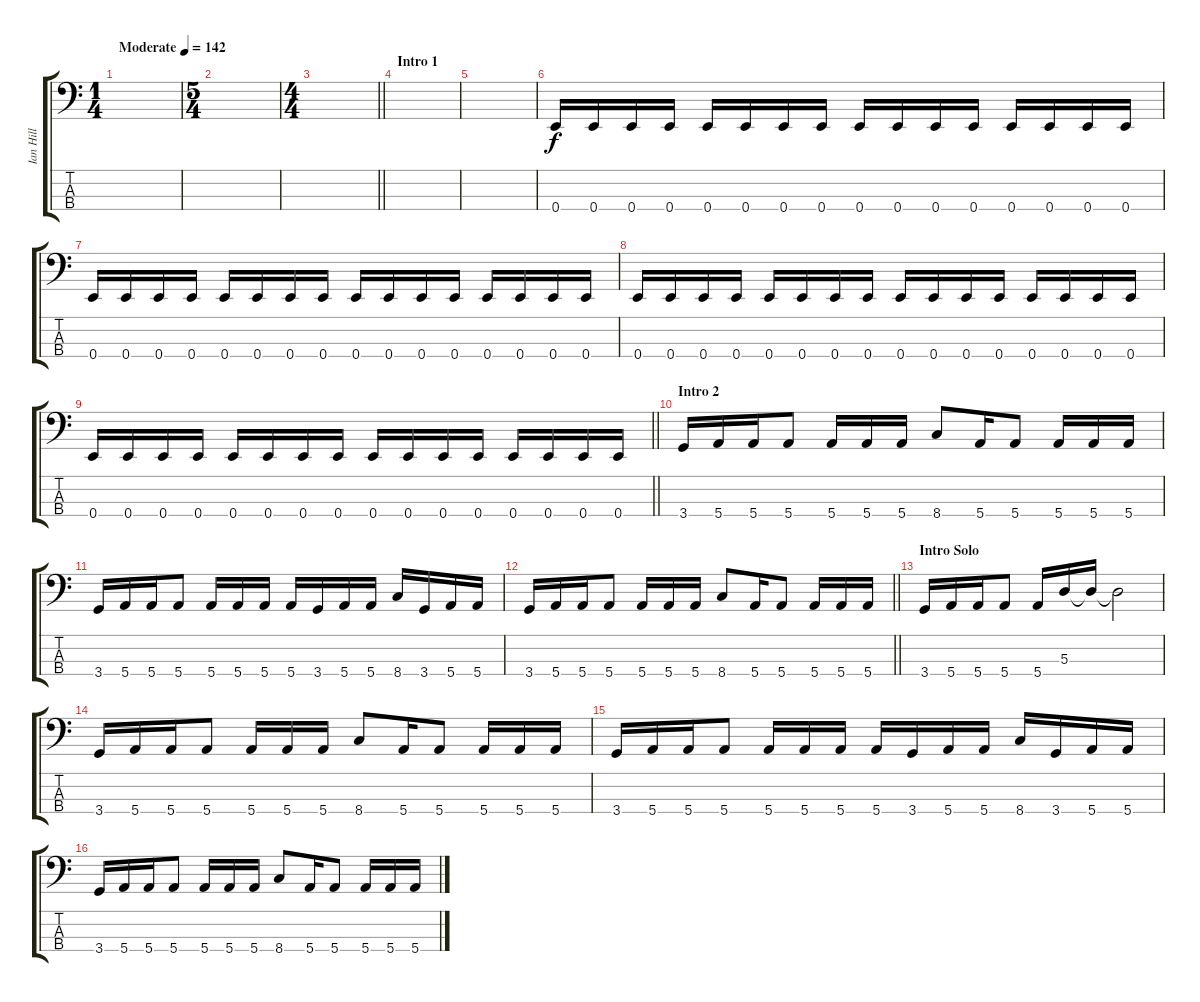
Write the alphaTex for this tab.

\track ("Ian Hill" "Ian Hill") {instrument electricbasspick}
\staff {score tabs}
\tuning (G2 D2 A1 E1) {hide}
\ts (1 4)
\tempo (142 "Moderate")
\clef f4
\ks c
|
\ts (5 4)
|
\ts (4 4)
\barLineRight lightlight
|
\section ("" "Intro 1")
|
|
0.4.16 0.4.16 0.4.16 0.4.16 0.4.16 0.4.16 0.4.16 0.4.16 0.4.16 0.4.16 0.4.16 0.4.16 0.4.16 0.4.16 0.4.16 0.4.16 |
0.4.16 0.4.16 0.4.16 0.4.16 0.4.16 0.4.16 0.4.16 0.4.16 0.4.16 0.4.16 0.4.16 0.4.16 0.4.16 0.4.16 0.4.16 0.4.16 |
0.4.16 0.4.16 0.4.16 0.4.16 0.4.16 0.4.16 0.4.16 0.4.16 0.4.16 0.4.16 0.4.16 0.4.16 0.4.16 0.4.16 0.4.16 0.4.16 |
\barLineRight lightlight
0.4.16 0.4.16 0.4.16 0.4.16 0.4.16 0.4.16 0.4.16 0.4.16 0.4.16 0.4.16 0.4.16 0.4.16 0.4.16 0.4.16 0.4.16 0.4.16 |
\section ("" "Intro 2")
3.4.16 5.4.16 5.4.16 5.4.8 5.4.16 5.4.16 5.4.16 8.4.8 5.4.16 5.4.8 5.4.16 5.4.16 5.4.16 |
3.4.16 5.4.16 5.4.16 5.4.8 5.4.16 5.4.16 5.4.16 5.4.16 3.4.16 5.4.16 5.4.16 8.4.16 3.4.16 5.4.16 5.4.16 |
\barLineRight lightlight
3.4.16 5.4.16 5.4.16 5.4.8 5.4.16 5.4.16 5.4.16 8.4.8 5.4.16 5.4.8 5.4.16 5.4.16 5.4.16 |
\section ("" "Intro Solo")
3.4.16 5.4.16 5.4.16 5.4.8 5.4.16 5.3.16 5.3{t}.16 5.3{t}.2 |
3.4.16 5.4.16 5.4.16 5.4.8 5.4.16 5.4.16 5.4.16 8.4.8 5.4.16 5.4.8 5.4.16 5.4.16 5.4.16 |
3.4.16 5.4.16 5.4.16 5.4.8 5.4.16 5.4.16 5.4.16 5.4.16 3.4.16 5.4.16 5.4.16 8.4.16 3.4.16 5.4.16 5.4.16 |
3.4.16 5.4.16 5.4.16 5.4.8 5.4.16 5.4.16 5.4.16 8.4.8 5.4.16 5.4.8 5.4.16 5.4.16 5.4.16
